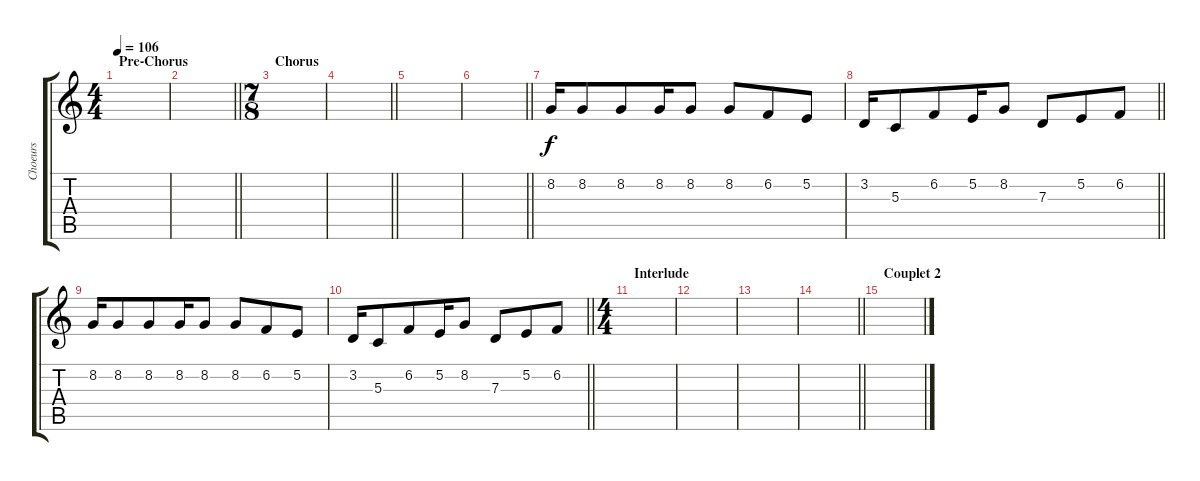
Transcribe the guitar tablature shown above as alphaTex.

\track ("Choeurs" "Choeurs") {instrument clarinet}
\staff {score tabs}
\tuning (E4 B3 G3 D3 A2 E2) {hide}
\ts (4 4)
\section ("" "Pre-Chorus")
\tempo 106
\clef g2
\ks c
|
\barLineRight lightlight
|
\ts (7 8)
\section ("" "Chorus")
|
\barLineRight lightlight
|
|
\barLineRight lightlight
|
8.2.16 8.2.8 8.2.8 8.2.16 8.2.8 8.2.8 6.2.8 5.2.8 |
\barLineRight lightlight
3.2.16 5.3.8 6.2.8 5.2.16 8.2.8 7.3.8 5.2.8 6.2.8 |
8.2.16 8.2.8 8.2.8 8.2.16 8.2.8 8.2.8 6.2.8 5.2.8 |
\barLineRight lightlight
3.2.16 5.3.8 6.2.8 5.2.16 8.2.8 7.3.8 5.2.8 6.2.8 |
\ts (4 4)
\section ("" "Interlude")
|
|
|
\barLineRight lightlight
|
\section ("" "Couplet 2")
